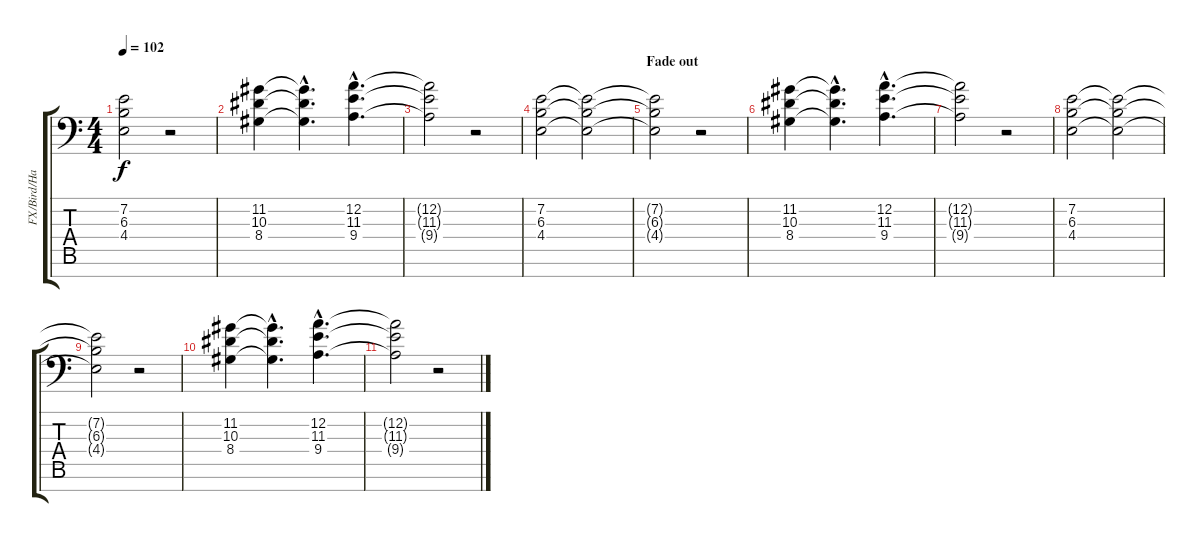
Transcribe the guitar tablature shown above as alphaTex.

\track ("FX/Bird/Harmonics/Tremolo" "FX/Bird/Ha") {instrument birdtweet}
\staff {score tabs}
\tuning (D4 A3 F3 C3 G2 D2 A1) {hide}
\ts (4 4)
\tempo 102
\clef f4
\ks c
(7.2{t} 6.3{t} 4.4{t}).2{dy f} r.2 |
(11.2 10.3 8.4).4{volume 16} (11.2{hac t} 10.3{hac t} 8.4{hac t}).4{d} (12.2{hac} 11.3{hac} 9.4{hac}).4{d volume 0} |
(12.2{t} 11.3{t} 9.4{t}).2 r.2 |
(7.2 6.3 4.4).2{volume 16 balance 13 instrument guitarharmonics} (7.2{t} 6.3{t} 4.4{t}).2{volume 0} |
\section ("" "Fade out")
(7.2{t} 6.3{t} 4.4{t}).2 r.2 |
(11.2 10.3 8.4).4{volume 10} (11.2{hac t} 10.3{hac t} 8.4{hac t}).4{d} (12.2{hac} 11.3{hac} 9.4{hac}).4{d volume 0} |
(12.2{t} 11.3{t} 9.4{t}).2 r.2 |
(7.2 6.3 4.4).2{volume 5 balance 13 instrument guitarharmonics} (7.2{t} 6.3{t} 4.4{t}).2{volume 0} |
(7.2{t} 6.3{t} 4.4{t}).2 r.2 |
(11.2 10.3 8.4).4{volume 1} (11.2{hac t} 10.3{hac t} 8.4{hac t}).4{d} (12.2{hac} 11.3{hac} 9.4{hac}).4{d volume 0} |
(12.2{t} 11.3{t} 9.4{t}).2 r.2
